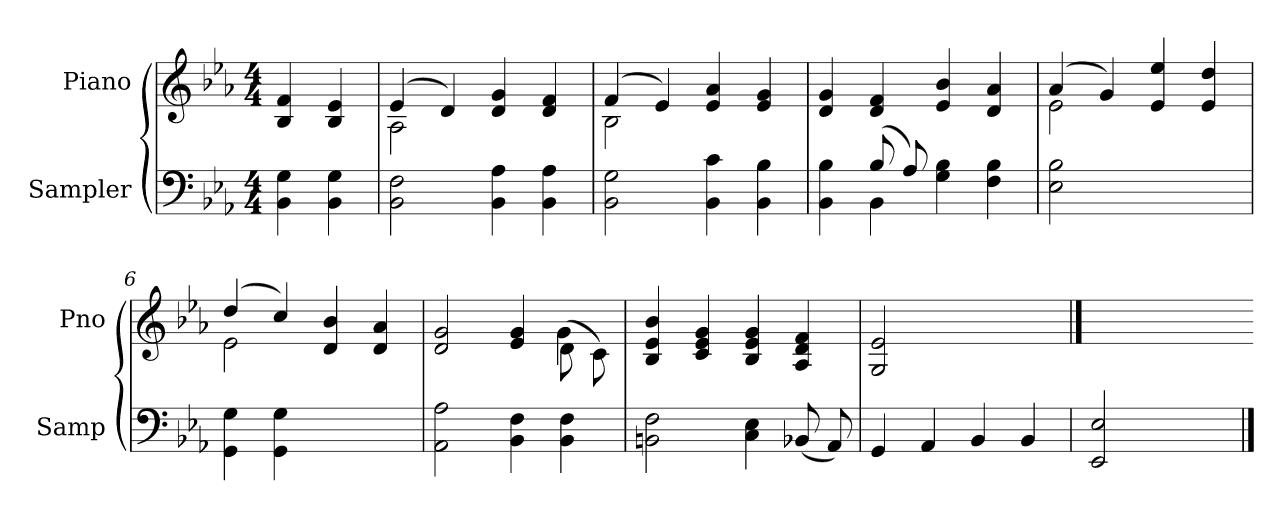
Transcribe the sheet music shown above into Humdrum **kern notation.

**kern	**kern
*part2	*part1
*staff2	*staff1
*I"Sampler	*I"Piano
*I'Samp	*I'Pno
*clefF4	*clefG2
*k[b-e-a-]	*k[b-e-a-]
*E-:	*E-:
*M4/4	*M4/4
=1	=1
4BB- 4G	4B- 4f
4BB- 4G	4B- 4e-
=2	=2
*	*^
2BB- 2F	(4e-/	2A-
.	4d/)	.
4BB- 4A-	4d 4g	2ryy
4BB- 4A-	4d 4f	.
=3	=3	=3
2BB- 2G	(4f/	2B-
.	4e-/)	.
4BB- 4c	4e- 4a-	2ryy
4BB- 4B-	4e- 4g	.
*	*v	*v
=4	=4
*^	*
4BB- 4B-	4ryy	4d 4g
(8B-/	4BB-	4d 4f
8A-/)	.	.
4G 4B-	2ryy	4e- 4b-
4F 4B-	.	4d 4a-
*v	*v	*
=5	=5
*	*^
2E- 2B-	(4a-/	2e-
.	4g/)	.
2ryy	4e- 4ee-	2ryy
.	4e- 4dd	.
=6	=6	=6
4GG\ 4G\	(4dd/	2e-
4GG\ 4G\	4cc/)	.
2ryy	4d 4b-	2ryy
.	4d 4a-	.
=7	=7	=7
2AA- 2A-	2d 2g	2.ryy
4BB- 4F	4e- 4g	.
4BB- 4F	(8d\	4g
.	8c\)	.
*	*v	*v
=8	=8
2BBn 2F	4B- 4e- 4b-
.	4c 4e- 4g
4C 4E-	4B- 4e- 4g
(8BB-X/	4A- 4d 4f
8AA-/)	.
=9	=9
4GG	2G 2e-
4AA-	.
4BB-	2ryy
4BB-	.
=	==
2EE- 2E-	1ryy
2ryy	.
==	=
*-	*-
